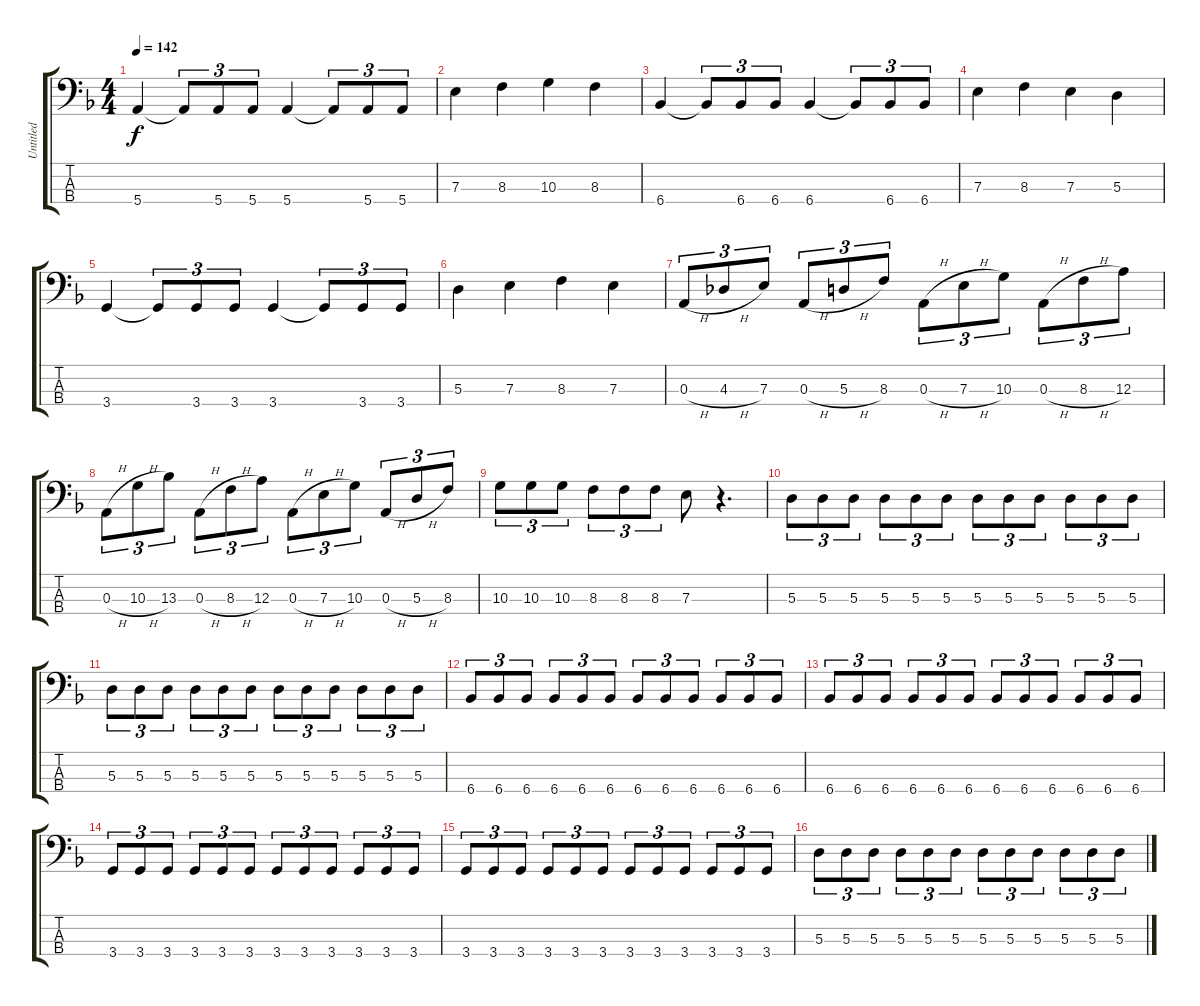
\track ("Untitled" "Untitled") {instrument electricbassfinger}
\staff {score tabs}
\tuning (G2 D2 A1 E1) {hide}
\ts (4 4)
\tempo 142
\clef f4
\ks f
5.4.4{dy f instrument electricbassfinger} 5.4{t}.8{tu (3 2)} 5.4.8{tu (3 2)} 5.4.8{tu (3 2)} 5.4.4 5.4{t}.8{tu (3 2)} 5.4.8{tu (3 2)} 5.4.8{tu (3 2)} |
7.3.4 8.3.4 10.3.4 8.3.4 |
6.4.4 6.4{t}.8{tu (3 2)} 6.4.8{tu (3 2)} 6.4.8{tu (3 2)} 6.4.4 6.4{t}.8{tu (3 2)} 6.4.8{tu (3 2)} 6.4.8{tu (3 2)} |
7.3.4 8.3.4 7.3.4 5.3.4 |
3.4.4 3.4{t}.8{tu (3 2)} 3.4.8{tu (3 2)} 3.4.8{tu (3 2)} 3.4.4 3.4{t}.8{tu (3 2)} 3.4.8{tu (3 2)} 3.4.8{tu (3 2)} |
5.3.4 7.3.4 8.3.4 7.3.4 |
0.3{h}.8{tu (3 2)} 4.3{h}.8{tu (3 2)} 7.3.8{tu (3 2)} 0.3{h}.8{tu (3 2)} 5.3{h}.8{tu (3 2)} 8.3.8{tu (3 2)} 0.3{h}.8{tu (3 2)} 7.3{h}.8{tu (3 2)} 10.3.8{tu (3 2)} 0.3{h}.8{tu (3 2)} 8.3{h}.8{tu (3 2)} 12.3.8{tu (3 2)} |
0.3{h}.8{tu (3 2)} 10.3{h}.8{tu (3 2)} 13.3.8{tu (3 2)} 0.3{h}.8{tu (3 2)} 8.3{h}.8{tu (3 2)} 12.3.8{tu (3 2)} 0.3{h}.8{tu (3 2)} 7.3{h}.8{tu (3 2)} 10.3.8{tu (3 2)} 0.3{h}.8{tu (3 2)} 5.3{h}.8{tu (3 2)} 8.3.8{tu (3 2)} |
10.3.8{tu (3 2)} 10.3.8{tu (3 2)} 10.3.8{tu (3 2)} 8.3.8{tu (3 2)} 8.3.8{tu (3 2)} 8.3.8{tu (3 2)} 7.3.8 r.4{d} |
5.3.8{tu (3 2)} 5.3.8{tu (3 2)} 5.3.8{tu (3 2)} 5.3.8{tu (3 2)} 5.3.8{tu (3 2)} 5.3.8{tu (3 2)} 5.3.8{tu (3 2)} 5.3.8{tu (3 2)} 5.3.8{tu (3 2)} 5.3.8{tu (3 2)} 5.3.8{tu (3 2)} 5.3.8{tu (3 2)} |
5.3.8{tu (3 2)} 5.3.8{tu (3 2)} 5.3.8{tu (3 2)} 5.3.8{tu (3 2)} 5.3.8{tu (3 2)} 5.3.8{tu (3 2)} 5.3.8{tu (3 2)} 5.3.8{tu (3 2)} 5.3.8{tu (3 2)} 5.3.8{tu (3 2)} 5.3.8{tu (3 2)} 5.3.8{tu (3 2)} |
6.4.8{tu (3 2)} 6.4.8{tu (3 2)} 6.4.8{tu (3 2)} 6.4.8{tu (3 2)} 6.4.8{tu (3 2)} 6.4.8{tu (3 2)} 6.4.8{tu (3 2)} 6.4.8{tu (3 2)} 6.4.8{tu (3 2)} 6.4.8{tu (3 2)} 6.4.8{tu (3 2)} 6.4.8{tu (3 2)} |
6.4.8{tu (3 2)} 6.4.8{tu (3 2)} 6.4.8{tu (3 2)} 6.4.8{tu (3 2)} 6.4.8{tu (3 2)} 6.4.8{tu (3 2)} 6.4.8{tu (3 2)} 6.4.8{tu (3 2)} 6.4.8{tu (3 2)} 6.4.8{tu (3 2)} 6.4.8{tu (3 2)} 6.4.8{tu (3 2)} |
3.4.8{tu (3 2)} 3.4.8{tu (3 2)} 3.4.8{tu (3 2)} 3.4.8{tu (3 2)} 3.4.8{tu (3 2)} 3.4.8{tu (3 2)} 3.4.8{tu (3 2)} 3.4.8{tu (3 2)} 3.4.8{tu (3 2)} 3.4.8{tu (3 2)} 3.4.8{tu (3 2)} 3.4.8{tu (3 2)} |
3.4.8{tu (3 2)} 3.4.8{tu (3 2)} 3.4.8{tu (3 2)} 3.4.8{tu (3 2)} 3.4.8{tu (3 2)} 3.4.8{tu (3 2)} 3.4.8{tu (3 2)} 3.4.8{tu (3 2)} 3.4.8{tu (3 2)} 3.4.8{tu (3 2)} 3.4.8{tu (3 2)} 3.4.8{tu (3 2)} |
5.3.8{tu (3 2)} 5.3.8{tu (3 2)} 5.3.8{tu (3 2)} 5.3.8{tu (3 2)} 5.3.8{tu (3 2)} 5.3.8{tu (3 2)} 5.3.8{tu (3 2)} 5.3.8{tu (3 2)} 5.3.8{tu (3 2)} 5.3.8{tu (3 2)} 5.3.8{tu (3 2)} 5.3.8{tu (3 2)}
